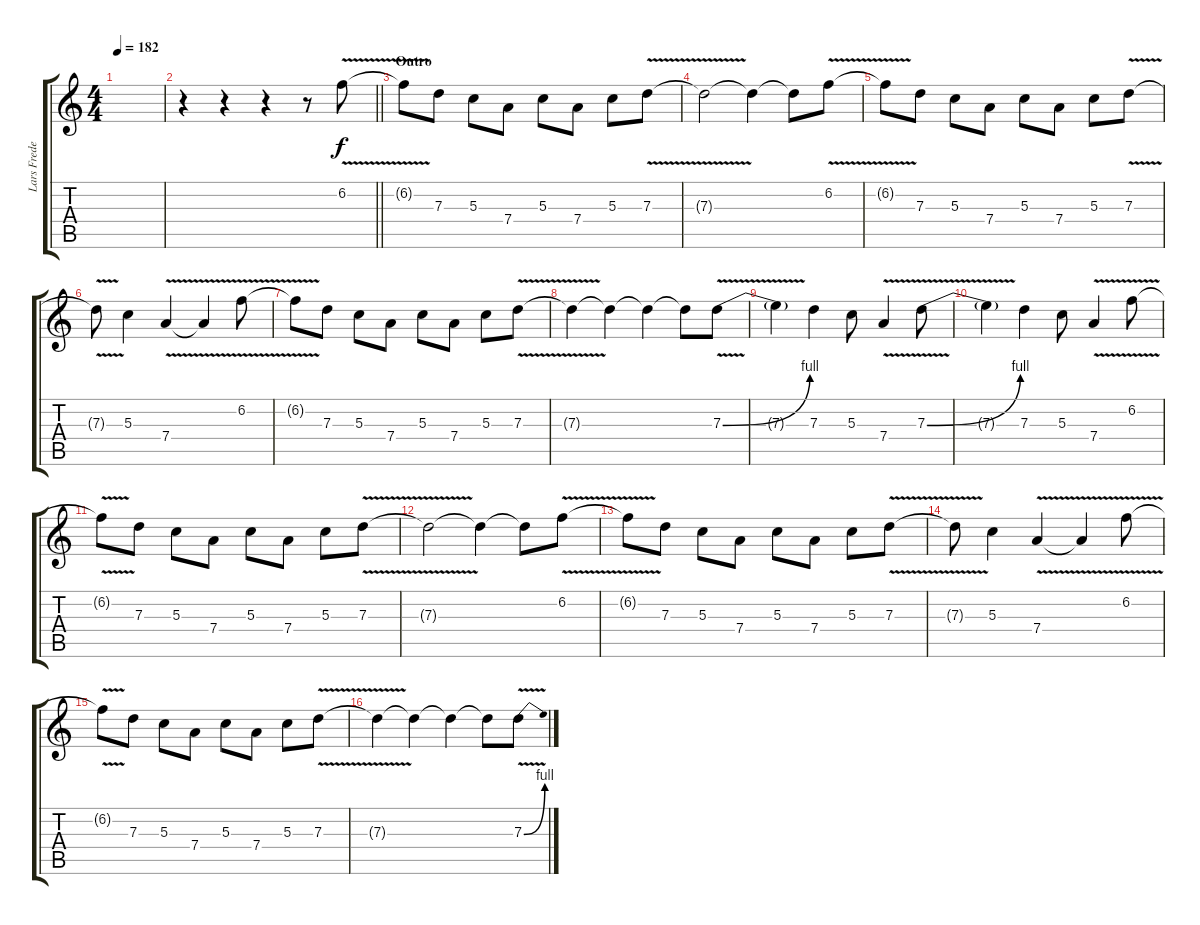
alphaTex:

\track ("Lars Frederiksen 2nd guitar" "Lars Frede") {instrument distortionguitar}
\staff {score tabs}
\tuning (E4 B3 G3 D3 A2 E2) {hide}
\ts (4 4)
\tempo 182
\clef g2
\ks c
|
\barLineRight lightlight
r.4 r.4 r.4 r.8 6.2{v}.8 |
\section ("" "Outro")
6.2{t}.8 7.3.8 5.3.8 7.4.8 5.3.8 7.4.8 5.3.8 7.3{v}.8 |
7.3{t}.2 7.3{t}.4 7.3{t}.8 6.2{v}.8 |
6.2{t}.8 7.3.8 5.3.8 7.4.8 5.3.8 7.4.8 5.3.8 7.3{v}.8 |
7.3{t}.8 5.3.4 7.4{v}.4 7.4{t}.4 6.2{v}.8 |
6.2{t}.8 7.3.8 5.3.8 7.4.8 5.3.8 7.4.8 5.3.8 7.3{v}.8 |
7.3{t}.4 7.3{t}.4 7.3{t}.4 7.3{t}.8 7.3{be (bend 0 0 60 4) v}.8 |
7.3{t}.4 7.3.4 5.3.8 7.4{v}.4 7.3{be (bend 0 0 60 4) v}.8 |
7.3{t}.4 7.3.4 5.3.8 7.4{v}.4 6.2{v}.8 |
6.2{t}.8 7.3.8 5.3.8 7.4.8 5.3.8 7.4.8 5.3.8 7.3{v}.8 |
7.3{t}.2 7.3{t}.4 7.3{t}.8 6.2{v}.8 |
6.2{t}.8 7.3.8 5.3.8 7.4.8 5.3.8 7.4.8 5.3.8 7.3{v}.8 |
7.3{t}.8 5.3.4 7.4{v}.4 7.4{t}.4 6.2{v}.8 |
6.2{t}.8 7.3.8 5.3.8 7.4.8 5.3.8 7.4.8 5.3.8 7.3{v}.8 |
7.3{t}.4 7.3{t}.4 7.3{t}.4 7.3{t}.8 7.3{be (bend 0 0 60 4) v}.8
